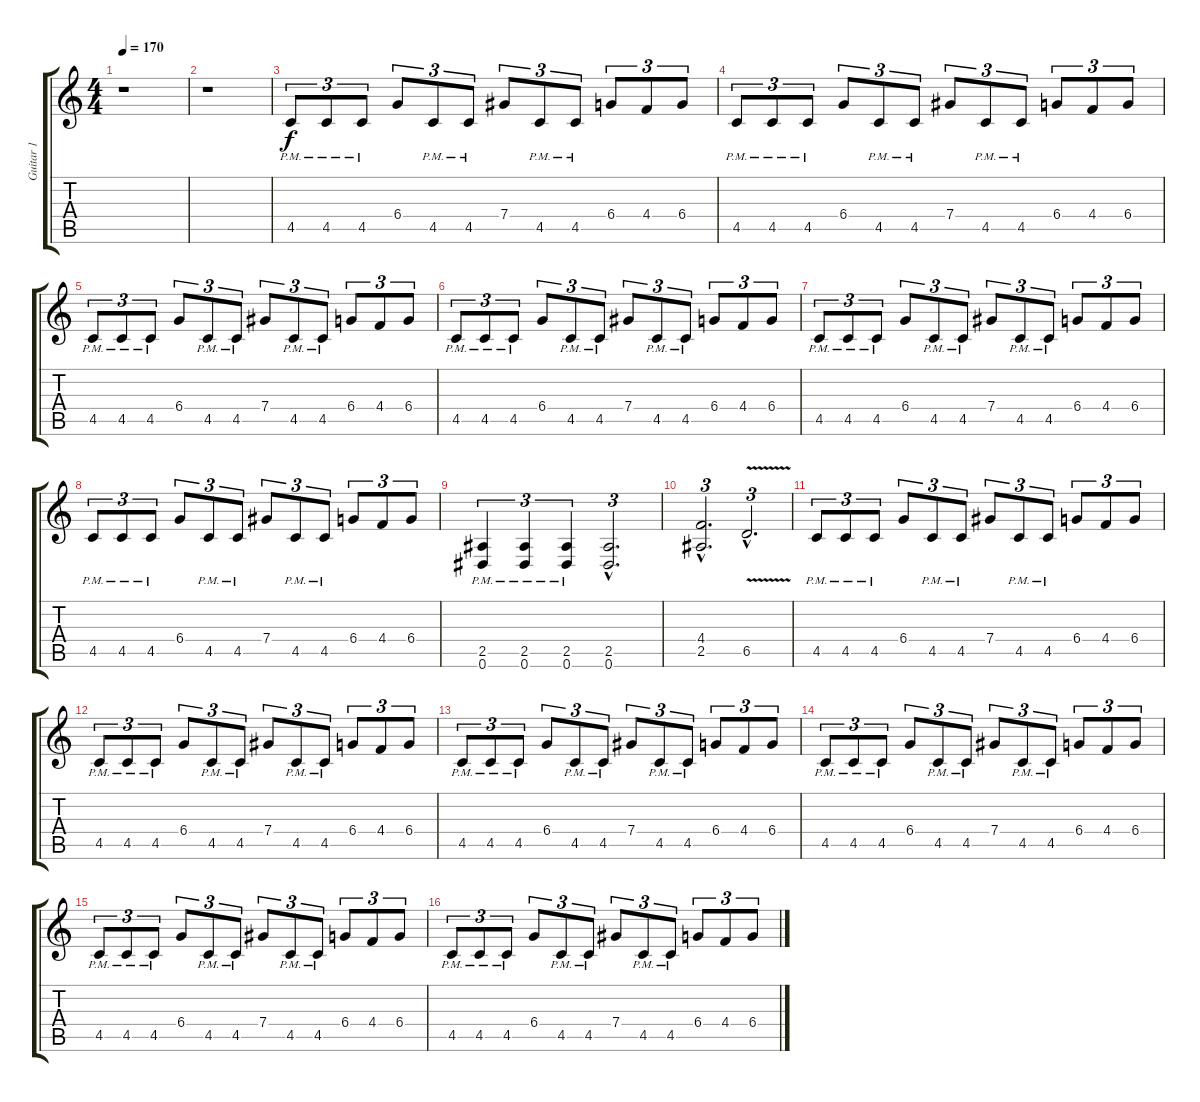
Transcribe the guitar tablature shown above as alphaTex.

\track ("Guitar 1" "Guitar 1") {instrument overdrivenguitar}
\staff {score tabs}
\tuning (Eb4 Bb3 Gb3 Db3 Ab2 Eb2) {hide}
\ts (4 4)
\tempo 170
\clef g2
\ks c
r.1{dy f instrument overdrivenguitar} |
r.1 |
4.5{pm}.8{tu (3 2)} 4.5{pm}.8{tu (3 2)} 4.5{pm}.8{tu (3 2)} 6.4.8{tu (3 2)} 4.5{pm}.8{tu (3 2)} 4.5{pm}.8{tu (3 2)} 7.4.8{tu (3 2)} 4.5{pm}.8{tu (3 2)} 4.5{pm}.8{tu (3 2)} 6.4.8{tu (3 2)} 4.4.8{tu (3 2)} 6.4.8{tu (3 2)} |
4.5{pm}.8{tu (3 2)} 4.5{pm}.8{tu (3 2)} 4.5{pm}.8{tu (3 2)} 6.4.8{tu (3 2)} 4.5{pm}.8{tu (3 2)} 4.5{pm}.8{tu (3 2)} 7.4.8{tu (3 2)} 4.5{pm}.8{tu (3 2)} 4.5{pm}.8{tu (3 2)} 6.4.8{tu (3 2)} 4.4.8{tu (3 2)} 6.4.8{tu (3 2)} |
4.5{pm}.8{tu (3 2)} 4.5{pm}.8{tu (3 2)} 4.5{pm}.8{tu (3 2)} 6.4.8{tu (3 2)} 4.5{pm}.8{tu (3 2)} 4.5{pm}.8{tu (3 2)} 7.4.8{tu (3 2)} 4.5{pm}.8{tu (3 2)} 4.5{pm}.8{tu (3 2)} 6.4.8{tu (3 2)} 4.4.8{tu (3 2)} 6.4.8{tu (3 2)} |
4.5{pm}.8{tu (3 2)} 4.5{pm}.8{tu (3 2)} 4.5{pm}.8{tu (3 2)} 6.4.8{tu (3 2)} 4.5{pm}.8{tu (3 2)} 4.5{pm}.8{tu (3 2)} 7.4.8{tu (3 2)} 4.5{pm}.8{tu (3 2)} 4.5{pm}.8{tu (3 2)} 6.4.8{tu (3 2)} 4.4.8{tu (3 2)} 6.4.8{tu (3 2)} |
4.5{pm}.8{tu (3 2)} 4.5{pm}.8{tu (3 2)} 4.5{pm}.8{tu (3 2)} 6.4.8{tu (3 2)} 4.5{pm}.8{tu (3 2)} 4.5{pm}.8{tu (3 2)} 7.4.8{tu (3 2)} 4.5{pm}.8{tu (3 2)} 4.5{pm}.8{tu (3 2)} 6.4.8{tu (3 2)} 4.4.8{tu (3 2)} 6.4.8{tu (3 2)} |
4.5{pm}.8{tu (3 2)} 4.5{pm}.8{tu (3 2)} 4.5{pm}.8{tu (3 2)} 6.4.8{tu (3 2)} 4.5{pm}.8{tu (3 2)} 4.5{pm}.8{tu (3 2)} 7.4.8{tu (3 2)} 4.5{pm}.8{tu (3 2)} 4.5{pm}.8{tu (3 2)} 6.4.8{tu (3 2)} 4.4.8{tu (3 2)} 6.4.8{tu (3 2)} |
(2.5{pm} 0.6{pm}).4{tu (3 2)} (2.5{pm} 0.6{pm}).4{tu (3 2)} (2.5{pm} 0.6{pm}).4{tu (3 2)} (2.5{hac} 0.6{hac}).2{d tu (3 2)} |
(4.4{hac} 2.5{hac}).2{d tu (3 2)} 6.5{v hac}.2{d tu (3 2)} |
4.5{pm}.8{tu (3 2)} 4.5{pm}.8{tu (3 2)} 4.5{pm}.8{tu (3 2)} 6.4.8{tu (3 2)} 4.5{pm}.8{tu (3 2)} 4.5{pm}.8{tu (3 2)} 7.4.8{tu (3 2)} 4.5{pm}.8{tu (3 2)} 4.5{pm}.8{tu (3 2)} 6.4.8{tu (3 2)} 4.4.8{tu (3 2)} 6.4.8{tu (3 2)} |
4.5{pm}.8{tu (3 2)} 4.5{pm}.8{tu (3 2)} 4.5{pm}.8{tu (3 2)} 6.4.8{tu (3 2)} 4.5{pm}.8{tu (3 2)} 4.5{pm}.8{tu (3 2)} 7.4.8{tu (3 2)} 4.5{pm}.8{tu (3 2)} 4.5{pm}.8{tu (3 2)} 6.4.8{tu (3 2)} 4.4.8{tu (3 2)} 6.4.8{tu (3 2)} |
4.5{pm}.8{tu (3 2)} 4.5{pm}.8{tu (3 2)} 4.5{pm}.8{tu (3 2)} 6.4.8{tu (3 2)} 4.5{pm}.8{tu (3 2)} 4.5{pm}.8{tu (3 2)} 7.4.8{tu (3 2)} 4.5{pm}.8{tu (3 2)} 4.5{pm}.8{tu (3 2)} 6.4.8{tu (3 2)} 4.4.8{tu (3 2)} 6.4.8{tu (3 2)} |
4.5{pm}.8{tu (3 2)} 4.5{pm}.8{tu (3 2)} 4.5{pm}.8{tu (3 2)} 6.4.8{tu (3 2)} 4.5{pm}.8{tu (3 2)} 4.5{pm}.8{tu (3 2)} 7.4.8{tu (3 2)} 4.5{pm}.8{tu (3 2)} 4.5{pm}.8{tu (3 2)} 6.4.8{tu (3 2)} 4.4.8{tu (3 2)} 6.4.8{tu (3 2)} |
4.5{pm}.8{tu (3 2)} 4.5{pm}.8{tu (3 2)} 4.5{pm}.8{tu (3 2)} 6.4.8{tu (3 2)} 4.5{pm}.8{tu (3 2)} 4.5{pm}.8{tu (3 2)} 7.4.8{tu (3 2)} 4.5{pm}.8{tu (3 2)} 4.5{pm}.8{tu (3 2)} 6.4.8{tu (3 2)} 4.4.8{tu (3 2)} 6.4.8{tu (3 2)} |
4.5{pm}.8{tu (3 2)} 4.5{pm}.8{tu (3 2)} 4.5{pm}.8{tu (3 2)} 6.4.8{tu (3 2)} 4.5{pm}.8{tu (3 2)} 4.5{pm}.8{tu (3 2)} 7.4.8{tu (3 2)} 4.5{pm}.8{tu (3 2)} 4.5{pm}.8{tu (3 2)} 6.4.8{tu (3 2)} 4.4.8{tu (3 2)} 6.4.8{tu (3 2)}
